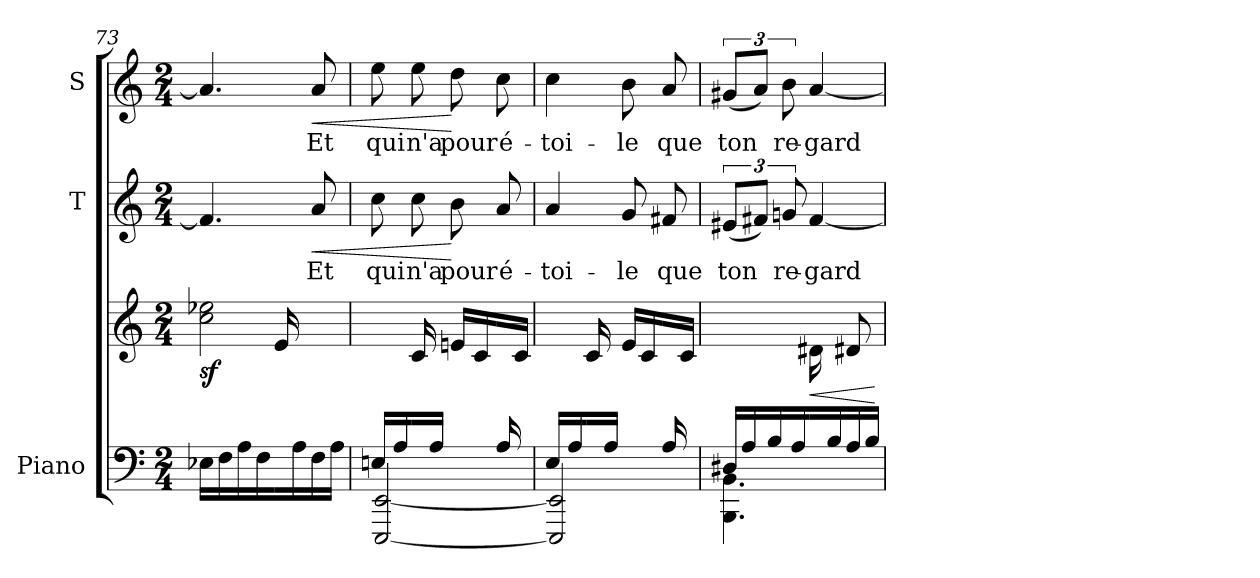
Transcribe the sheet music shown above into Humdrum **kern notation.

**kern	**kern	**dynam	**kern	**text	**dynam	**kern	**text	**dynam
*part3	*part3	*part3	*part2	*part2	*part2	*part1	*part1	*part1
*staff4	*staff3	*staff3/4	*staff2	*staff2	*staff2	*staff1	*staff1	*staff1
*I"Piano	*	*	*I"T	*	*	*I"S	*	*
*I'Pno.	*	*	*I'T	*	*	*I'S	*	*
!!LO:PB:g=z
*clefF4	*clefG2	*	*clefG2	*	*	*	*	*
*k[]	*k[]	*	*k[]	*	*	*k[]	*	*
*C:	*C:	*	*C:	*	*	*C:	*	*
*M2/4	*M2/4	*	*M2/4	*	*	*M2/4	*	*
=73	=73	=73	=73	=73	=73	=73	=73	=73
*	*^	*	*	*	*	*	*	*
!	!	!	!LO:DY:b	!	!	!	!	!	!
16E-X\LL	2cc\ 2ee-X\	4ryy	sf	4.f/]	.	.	4.a/]	.	.
16F\	.	.	.	.	.	.	.	.	.
16A\	.	.	.	.	.	.	.	.	.
16F\JJ	.	.	.	.	.	.	.	.	.
16ryy	.	16e/LL	.	.	.	.	.	.	.
16A/	.	8.ryy	.	.	.	.	.	.	.
!	!	!	!	!	!	!LO:HP:b	!	!	!LO:HP:b
16F/	.	.	.	8a/	Et	<	8a/	Et	<
16A/JJ	.	.	.	.	.	.	.	.	.
*	*v	*v	*	*	*	*	*	*	*
=74	=74	=74	=74	=74	=74	=74	=74	=74
*^	*	*	*	*	*	*	*	*
16En/LL	[2EEE/ [2EE/	8ryy	.	8cc\	qui	.	8ee\	qui	.
16A/	.	.	.	.	.	.	.	.	.
16ryy	.	16c/	.	8cc\	n'a	.	8ee\	n'a	.
16A/JJ	.	16ryy	.	.	.	.	.	.	.
8ryy	.	16en/LL	.	8b\	pour	[	8dd\	pour	[
.	.	16c/	.	.	.	.	.	.	.
16A/	.	16ryy	.	8a/	é-	.	8cc\	é-	.
16ryy	.	16c/JJ	.	.	.	.	.	.	.
=75	=75	=75	=75	=75	=75	=75	=75	=75	=75
16E/LL	2EEE/] 2EE/]	8ryy	.	4a/	-toi-	.	4cc\	-toi-	.
16A/	.	.	.	.	.	.	.	.	.
16ryy	.	16c/	.	.	.	.	.	.	.
16A/JJ	.	16ryy	.	.	.	.	.	.	.
8ryy	.	16e/LL	.	8g/	-le	.	8b\	-le	.
.	.	16c/	.	.	.	.	.	.	.
16A/	.	16ryy	.	8f#X/	que	.	8a/	que	.
16ryy	.	16c/JJ	.	.	.	.	.	.	.
=76	=76	=76	=76	=76	=76	=76	=76	=76	=76
*	*	*^	*	*	*	*	*	*	*
16D#X/LL	4.BBB\ 4.BB\	4ryy	4.ryy	.	(12e#X/L	ton	.	(12g#X/L	ton	.
16A/	.	.	.	.	.	.	.	.	.	.
.	.	.	.	.	12f#X/J)	.	.	12a/J)	.	.
16B/	.	.	.	.	.	.	.	.	.	.
.	.	.	.	.	12gn/	re-	.	12b\	re-	.
16A/JJ	.	.	.	.	.	.	.	.	.	.
!	!	!	!	!LO:HP:b	!	!	!	!	!	!
16ryy	.	16d#X\LL	.	<	[4f#/	-gard	.	[4a/	-gard	.
16B\	.	8.ryy	.	.	.	.	.	.	.	.
16A\	8ryy	.	8d#X/	.	.	.	.	.	.	.
16B\JJ	.	.	.	.	.	.	.	.	.	.
*v	*v	*	*	*	*	*	*	*	*	*
*	*v	*v	*	*	*	*	*	*	*
.	.	[	.	.	.	.	.	.
=	=	=	=	=	=	=	=	=
*-	*-	*-	*-	*-	*-	*-	*-	*-
